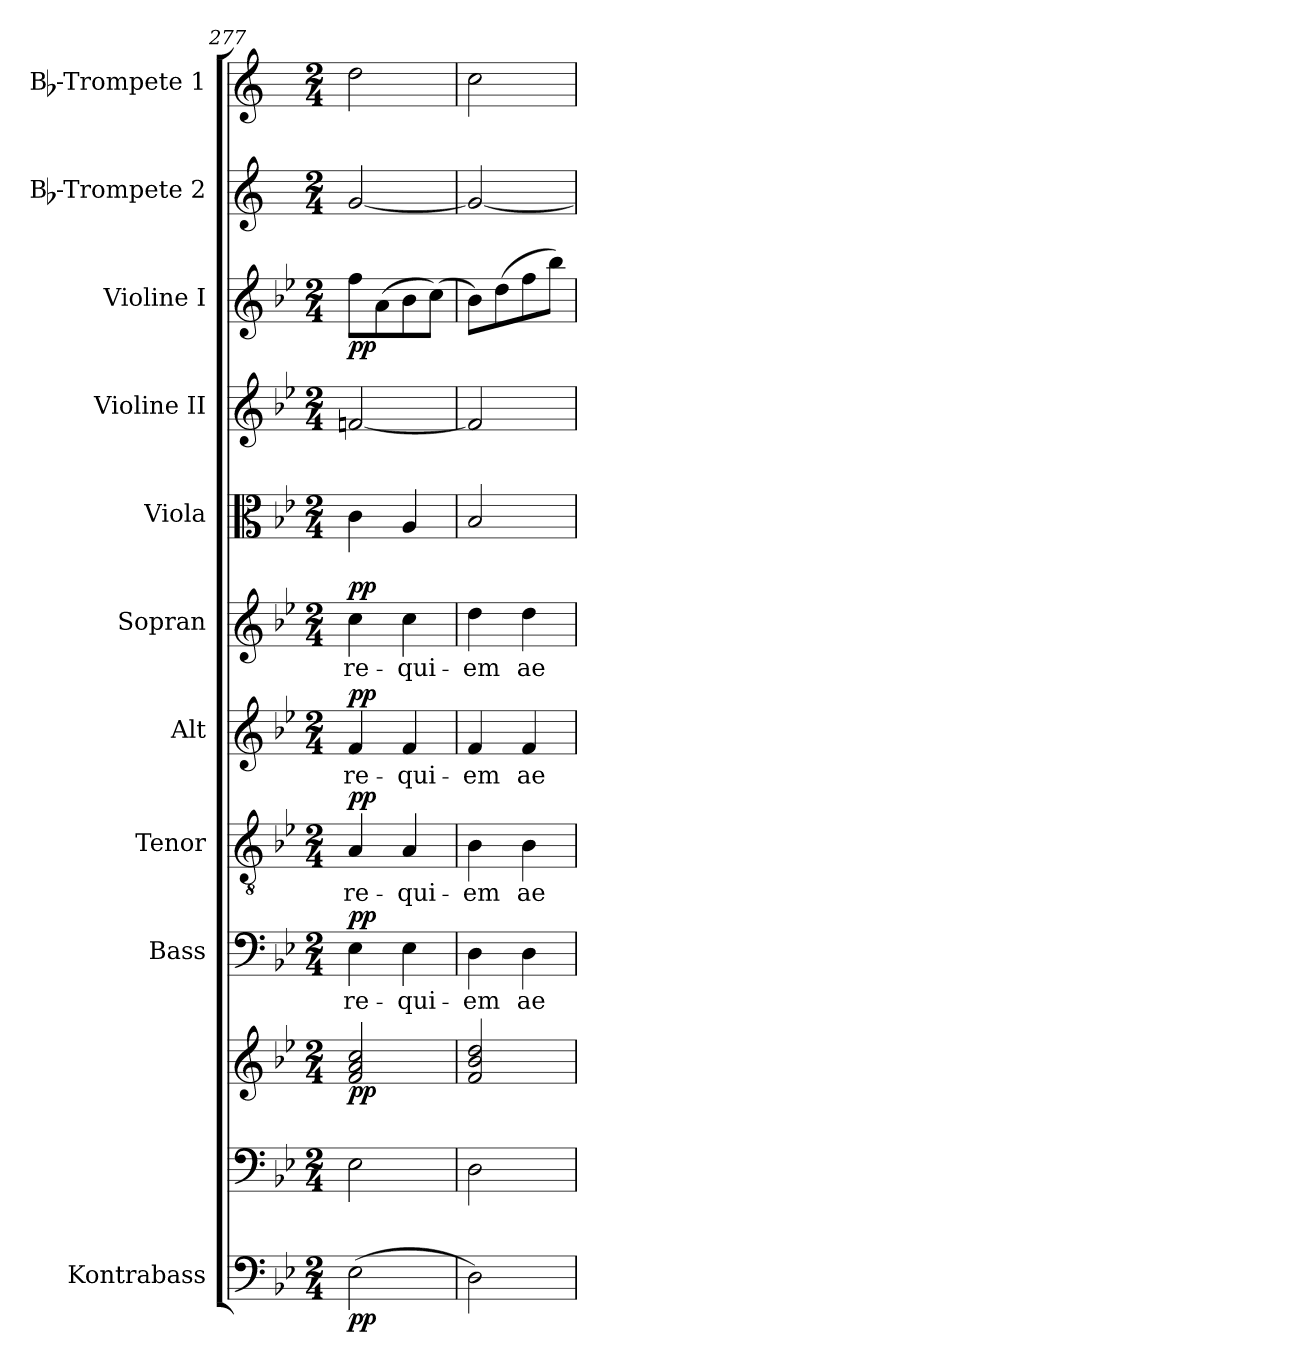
**kern	**dynam	**kern	**kern	**dynam	**kern	**text	**dynam	**kern	**text	**dynam	**kern	**text	**dynam	**kern	**text	**dynam	**kern	**kern	**kern	**dynam	**kern	**kern
*part11	*part11	*part10	*part10	*part10	*part9	*part9	*part9	*part8	*part8	*part8	*part7	*part7	*part7	*part6	*part6	*part6	*part5	*part4	*part3	*part3	*part2	*part1
*staff12	*staff12	*staff11	*staff10	*staff10/11	*staff9	*staff9	*staff9	*staff8	*staff8	*staff8	*staff7	*staff7	*staff7	*staff6	*staff6	*staff6	*staff5	*staff4	*staff3	*staff3	*staff2	*staff1
*I"Kontrabass	*	*	*	*	*I"Bass	*	*	*I"Tenor	*	*	*I"Alt	*	*	*I"Sopran	*	*	*I"Viola	*I"Violine II	*I"Violine I	*	*I"Bb-Trompete 2	*I"Bb-Trompete 1
*I'Kb.	*	*	*	*	*I'B.	*	*	*I'T.	*	*	*I'A.	*	*	*I'S.	*	*	*I'Vla.	*I'Vl. II	*I'Vl. I	*	*I'Bb Trp. 2	*I'Bb Trp. 1
*clefF4	*	*clefF4	*clefG2	*	*clefF4	*	*	*clefGv2	*	*	*clefG2	*	*	*clefG2	*	*	*clefC3	*clefG2	*clefG2	*	*clefG2	*clefG2
*ITrd7c12	*	*	*	*	*	*	*	*	*	*	*	*	*	*	*	*	*	*	*	*	*ITrd1c2	*ITrd1c2
*k[b-e-]	*	*k[b-e-]	*k[b-e-]	*	*k[b-e-]	*	*	*k[b-e-]	*	*	*k[b-e-]	*	*	*k[b-e-]	*	*	*k[b-e-]	*k[b-e-]	*k[b-e-]	*	*k[b-e-]	*k[b-e-]
*B-:	*	*B-:	*B-:	*	*B-:	*	*	*B-:	*	*	*B-:	*	*	*B-:	*	*	*B-:	*B-:	*B-:	*	*B-:	*B-:
*M2/4	*	*M2/4	*M2/4	*	*M2/4	*	*	*M2/4	*	*	*M2/4	*	*	*M2/4	*	*	*M2/4	*M2/4	*M2/4	*	*M2/4	*M2/4
=277	=277	=277	=277	=277	=277	=277	=277	=277	=277	=277	=277	=277	=277	=277	=277	=277	=277	=277	=277	=277	=277	=277
!	!LO:DY:b	!	!	!LO:DY:b	!	!LO:LY:b	!LO:DY:a	!	!LO:LY:b	!LO:DY:a	!	!LO:LY:b	!LO:DY:a	!	!LO:LY:b	!LO:DY:a	!	!	!	!LO:DY:b	!	!
(>2EE-\	pp	2E-\	2f/ 2a/ 2cc/	pp	4E-\	re-	pp	4A/	re-	pp	4f/	re-	pp	4cc\	re-	pp	4c\	[2fn/	8ff\L	pp	[2f/	2cc\
.	.	.	.	.	.	.	.	.	.	.	.	.	.	.	.	.	.	.	(>8a\	.	.	.
!	!	!	!	!	!	!LO:LY:b	!	!	!LO:LY:b	!	!	!LO:LY:b	!	!	!LO:LY:b	!	!	!	!	!	!	!
.	.	.	.	.	4E-\	-qui-	.	4A/	-qui-	.	4f/	-qui-	.	4cc\	-qui-	.	4A/	.	8b-\	.	.	.
.	.	.	.	.	.	.	.	.	.	.	.	.	.	.	.	.	.	.	(>8cc\J)	.	.	.
=278	=278	=278	=278	=278	=278	=278	=278	=278	=278	=278	=278	=278	=278	=278	=278	=278	=278	=278	=278	=278	=278	=278
!	!	!	!	!	!	!LO:LY:b	!	!	!LO:LY:b	!	!	!LO:LY:b	!	!	!LO:LY:b	!	!	!	!	!	!	!
2DD\)	.	2D\	2f/ 2b-/ 2dd/	.	4D\	-em	.	4B-\	-em	.	4f/	-em	.	4dd\	-em	.	2B-/	2f/]	8b-\L)	.	2f/_	2b-\
.	.	.	.	.	.	.	.	.	.	.	.	.	.	.	.	.	.	.	(>8dd\	.	.	.
!	!	!	!	!	!	!LO:LY:b	!	!	!LO:LY:b	!	!	!LO:LY:b	!	!	!LO:LY:b	!	!	!	!	!	!	!
.	.	.	.	.	4D\	ae-	.	4B-\	ae-	.	4f/	ae-	.	4dd\	ae-	.	.	.	8ff\	.	.	.
.	.	.	.	.	.	.	.	.	.	.	.	.	.	.	.	.	.	.	8bb-\J)	.	.	.
=	=	=	=	=	=	=	=	=	=	=	=	=	=	=	=	=	=	=	=	=	=	=
*-	*-	*-	*-	*-	*-	*-	*-	*-	*-	*-	*-	*-	*-	*-	*-	*-	*-	*-	*-	*-	*-	*-
